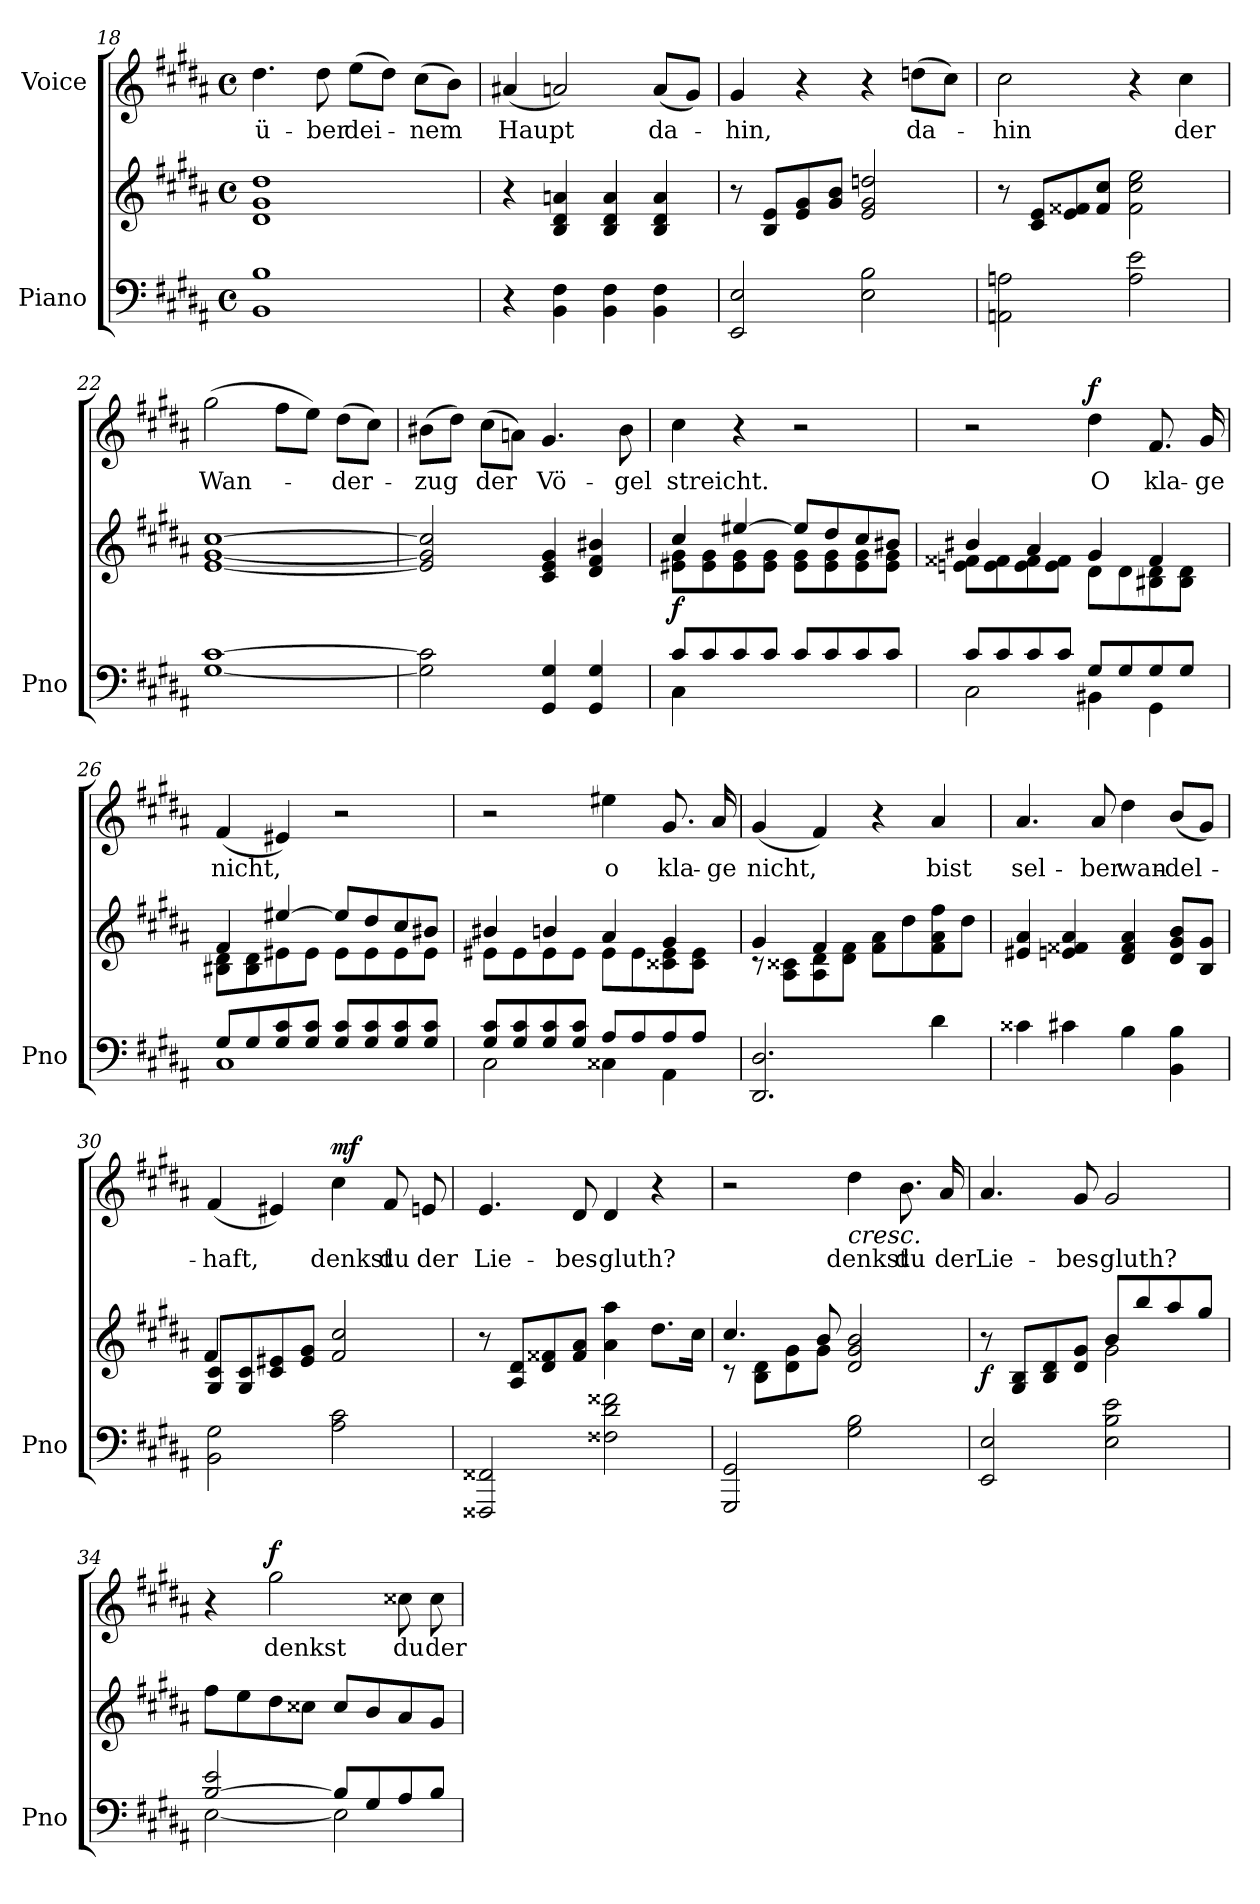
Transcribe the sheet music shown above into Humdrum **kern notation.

**kern	**kern	**dynam	**kern	**text	**dynam
*part2	*part2	*part2	*part1	*part1	*part1
*staff3	*staff2	*staff2/3	*staff1	*staff1	*staff1
*I"Piano	*	*	*I"Voice	*	*
*I'Pno	*	*	*	*	*
*clefF4	*clefG2	*	*clefG2	*	*
*k[f#c#g#d#a#]	*k[f#c#g#d#a#]	*	*k[f#c#g#d#a#]	*	*
*M4/4	*M4/4	*	*M4/4	*	*
*met(c)	*met(c)	*	*met(c)	*	*
=18	=18	=18	=18	=18	=18
1BB 1B	1d# 1g# 1dd#	.	4.dd#\	ü-	.
.	.	.	8dd#\	-ber	.
.	.	.	(8ee\L	dei-	.
.	.	.	8dd#\J)	.	.
.	.	.	(8cc#\L	-nem	.
.	.	.	8b\J)	.	.
=19	=19	=19	=19	=19	=19
4r	4r	.	(4a#X/	Haupt	.
4BB\ 4F#\	4B/ 4d#/ 4an/	.	2an/)	.	.
4BB\ 4F#\	4B/ 4d#/ 4a/	.	.	.	.
4BB\ 4F#\	4B/ 4d#/ 4a/	.	(8a/L	da-	.
.	.	.	8g#/J)	.	.
=20	=20	=20	=20	=20	=20
2EE/ 2E/	8r	.	4g#/	-hin,	.
.	8B/ 8e/L	.	.	.	.
.	8e/ 8g#/	.	4r	.	.
.	8g#/ 8b/J	.	.	.	.
2E\ 2B\	2e/ 2g#/ 2ddn/	.	4r	.	.
.	.	.	(8ddn\L	da-	.
.	.	.	8cc#\J)	.	.
=21	=21	=21	=21	=21	=21
2AAn\ 2An\	8r	.	2cc#\	-hin	.
.	8c#/ 8e/L	.	.	.	.
.	8e/ 8f##X/	.	.	.	.
.	8f##/ 8cc#/J	.	.	.	.
2A\ 2e\	2f##\ 2cc#\ 2ee\	.	4r	.	.
.	.	.	4cc#\	der	.
=22	=22	=22	=22	=22	=22
[1G# [1c#	[1e [1g# [1cc#	.	(2gg#\	Wan-	.
.	.	.	8ff#\L	.	.
.	.	.	8ee\J)	.	.
.	.	.	(8dd#\L	-der-	.
.	.	.	8cc#\J)	.	.
=23	=23	=23	=23	=23	=23
2G#\] 2c#\]	2e/] 2g#/] 2cc#/]	.	(8b#X\L	-zug	.
.	.	.	8dd#\J)	.	.
.	.	.	(8cc#\L	der	.
.	.	.	8an\J)	.	.
4GG#/ 4G#/	4c#/ 4e/ 4g#/	.	4.g#/	Vö-	.
4GG#/ 4G#/	4d#/ 4f#/ 4b#X/	.	.	.	.
.	.	.	8b#\	-gel	.
=24	=24	=24	=24	=24	=24
*^	*^	*	*	*	*
!	!	!	!	!LO:DY:b	!	!	!
8c#/L	4C#\	4cc#/	8e#X\ 8g#\L	f	4cc#\	streicht.	.
8c#/	.	.	8e#\ 8g#\	.	.	.	.
8c#/	4ryy	[4ee#X/	8e#\ 8g#\	.	4r	.	.
8c#/J	.	.	8e#\ 8g#\J	.	.	.	.
8c#/L	2ryy	8ee#/L]	8e#\ 8g#\L	.	2r	.	.
8c#/	.	8dd#/	8e#\ 8g#\	.	.	.	.
8c#/	.	8cc#/	8e#\ 8g#\	.	.	.	.
8c#/J	.	8b#X/J	8e#\ 8g#\J	.	.	.	.
=25	=25	=25	=25	=25	=25	=25	=25
8c#/L	2C#\	4b#X/	8en\ 8f##X\L	.	2r	.	.
8c#/	.	.	8e\ 8f##\	.	.	.	.
8c#/	.	4a#/	8e\ 8f##\	.	.	.	.
8c#/J	.	.	8e\ 8f##\J	.	.	.	.
!	!	!	!	!	!	!	!LO:DY:b
8G#/L	4BB#X\	4g#/	8d#\L	.	4dd#\	O	f
8G#/	.	.	8d#\	.	.	.	.
8G#/	4GG#\	4f##/	8B#X\ 8d#\	.	8.f#/	kla-	.
8G#/J	.	.	8B#\ 8d#\J	.	.	.	.
.	.	.	.	.	16g#/	-ge	.
=26	=26	=26	=26	=26	=26	=26	=26
8G#/L	1C#	4f#/	8B#X\ 8d#\L	.	(4f#/	nicht,	.
8G#/	.	.	8B#\ 8d#\	.	.	.	.
8G#/ 8c#/	.	[4ee#X/	8e#X\	.	4e#X/)	.	.
8G#/ 8c#/J	.	.	8e#\J	.	.	.	.
8G#/ 8c#/L	.	8ee#/L]	8e#\L	.	2r	.	.
8G#/ 8c#/	.	8dd#/	8e#\	.	.	.	.
8G#/ 8c#/	.	8cc#/	8e#\	.	.	.	.
8G#/ 8c#/J	.	8b#X/J	8e#\J	.	.	.	.
=27	=27	=27	=27	=27	=27	=27	=27
8G#/ 8c#/L	2C#\	4b#X/	8e#X\L	.	2r	.	.
8G#/ 8c#/	.	.	8e#\	.	.	.	.
8G#/ 8c#/	.	4bn/	8e#\	.	.	.	.
8G#/ 8c#/J	.	.	8e#\J	.	.	.	.
8A#/L	4C##X\	4a#/	8e#\L	.	4ee#X\	o	.
8A#/	.	.	8e#\	.	.	.	.
8A#/	4AA#\	4g#/	8c##X\ 8e#\	.	8.g#/	kla-	.
8A#/J	.	.	8c##\ 8e#\J	.	.	.	.
.	.	.	.	.	16a#/	-ge	.
*v	*v	*	*	*	*	*	*
=28	=28	=28	=28	=28	=28	=28
2.DD#/ 2.D#/	4g#/	8r	.	(4g#/	nicht,	.
.	.	8A#\ 8c##X\L	.	.	.	.
.	4f#/	8A#\ 8d#\	.	4f#/)	.	.
.	.	8d#\ 8f#\J	.	.	.	.
.	2ryy	8f#\ 8a#\L	.	4r	.	.
.	.	8dd#\	.	.	.	.
4d#\	.	8f#\ 8a#\ 8ff#\	.	4a#/	bist	.
.	.	8dd#\J	.	.	.	.
*	*v	*v	*	*	*	*
=29	=29	=29	=29	=29	=29
4c##X\	4e#X/ 4a#/	.	4.a#/	sel-	.
4c#X\	4en/ 4f##X/ 4a#/	.	.	.	.
.	.	.	8a#/	-ber	.
4B\	4d#/ 4f##/ 4a#/	.	4dd#\	wan-	.
4BB\ 4B\	8d#/ 8g#/ 8b/L	.	(8b/L	-del-	.
.	8B/ 8g#/J	.	8g#/J)	.	.
=30	=30	=30	=30	=30	=30
*	*^	*	*	*	*
2BB\ 2G#\	8G#/ 8c#/L	4f#/	.	(4f#/	-haft,	.
.	8G#/ 8c#/	.	.	.	.	.
.	8c#/ 8e#X/	4ryy	.	4e#X/)	.	.
.	8e#/ 8g#/J	.	.	.	.	.
!	!	!	!	!	!	!LO:DY:b
2A#\ 2c#\	2f#/ 2cc#/	2ryy	.	4cc#\	denkst	mf
.	.	.	.	8f#/	du	.
.	.	.	.	8en/	der	.
*	*v	*v	*	*	*	*
=31	=31	=31	=31	=31	=31
2FFF##X/ 2FF##X/	8r	.	4.e/	Lie-	.
.	8A#/ 8d#/L	.	.	.	.
.	8d#/ 8f##X/	.	.	.	.
.	8f##/ 8a#/J	.	8d#/	-bes-	.
2F##X\ 2d#\ 2f##X\	4a#\ 4aa#\	.	4d#/	-gluth?	.
.	8.dd#\L	.	4r	.	.
.	16cc#\Jk	.	.	.	.
=32	=32	=32	=32	=32	=32
*	*^	*	*	*	*
2GGG#/ 2GG#/	4.cc#/	8r	.	2r	.	.
.	.	8B\ 8d#\L	.	.	.	.
.	.	8d#\ 8g#\	.	.	.	.
.	8b/	8g#\J	.	.	.	.
!	!	!	!	!LO:TX:b:i:t=cresc.	!	!
2G#\ 2B\	2d#/ 2g#/ 2b/	2ryy	.	4dd#\	denkst	.
.	.	.	.	8.b\	du	.
.	.	.	.	16a#/	der	.
=33	=33	=33	=33	=33	=33	=33
!	!	!	!LO:DY:b	!	!	!
2EE/ 2E/	8r	2ryy	f	4.a#/	Lie-	.
.	8G#/ 8B/L	.	.	.	.	.
.	8B/ 8d#/	.	.	.	.	.
.	8d#/ 8g#/J	.	.	8g#/	-bes-	.
2E\ 2B\ 2e\	8b/L	2g#\	.	2g#/	-gluth?	.
.	8bb/	.	.	.	.	.
.	8aa#/	.	.	.	.	.
.	8gg#/J	.	.	.	.	.
*	*v	*v	*	*	*	*
=34	=34	=34	=34	=34	=34
*^	*	*	*	*	*
[2B/ 2e/	[2E\	8ff#\L	.	4r	.	.
.	.	8ee\	.	.	.	.
!	!	!	!	!	!	!LO:DY:b
.	.	8dd#\	.	2gg#\	denkst	f
.	.	8cc##X\J	.	.	.	.
8B/L]	2E\]	8cc##/L	.	.	.	.
8G#/	.	8b/	.	.	.	.
8A#/	.	8a#/	.	8cc##X\	du	.
8B/J	.	8g#/J	.	8cc##\	der	.
*v	*v	*	*	*	*	*
=	=	=	=	=	=
*-	*-	*-	*-	*-	*-
